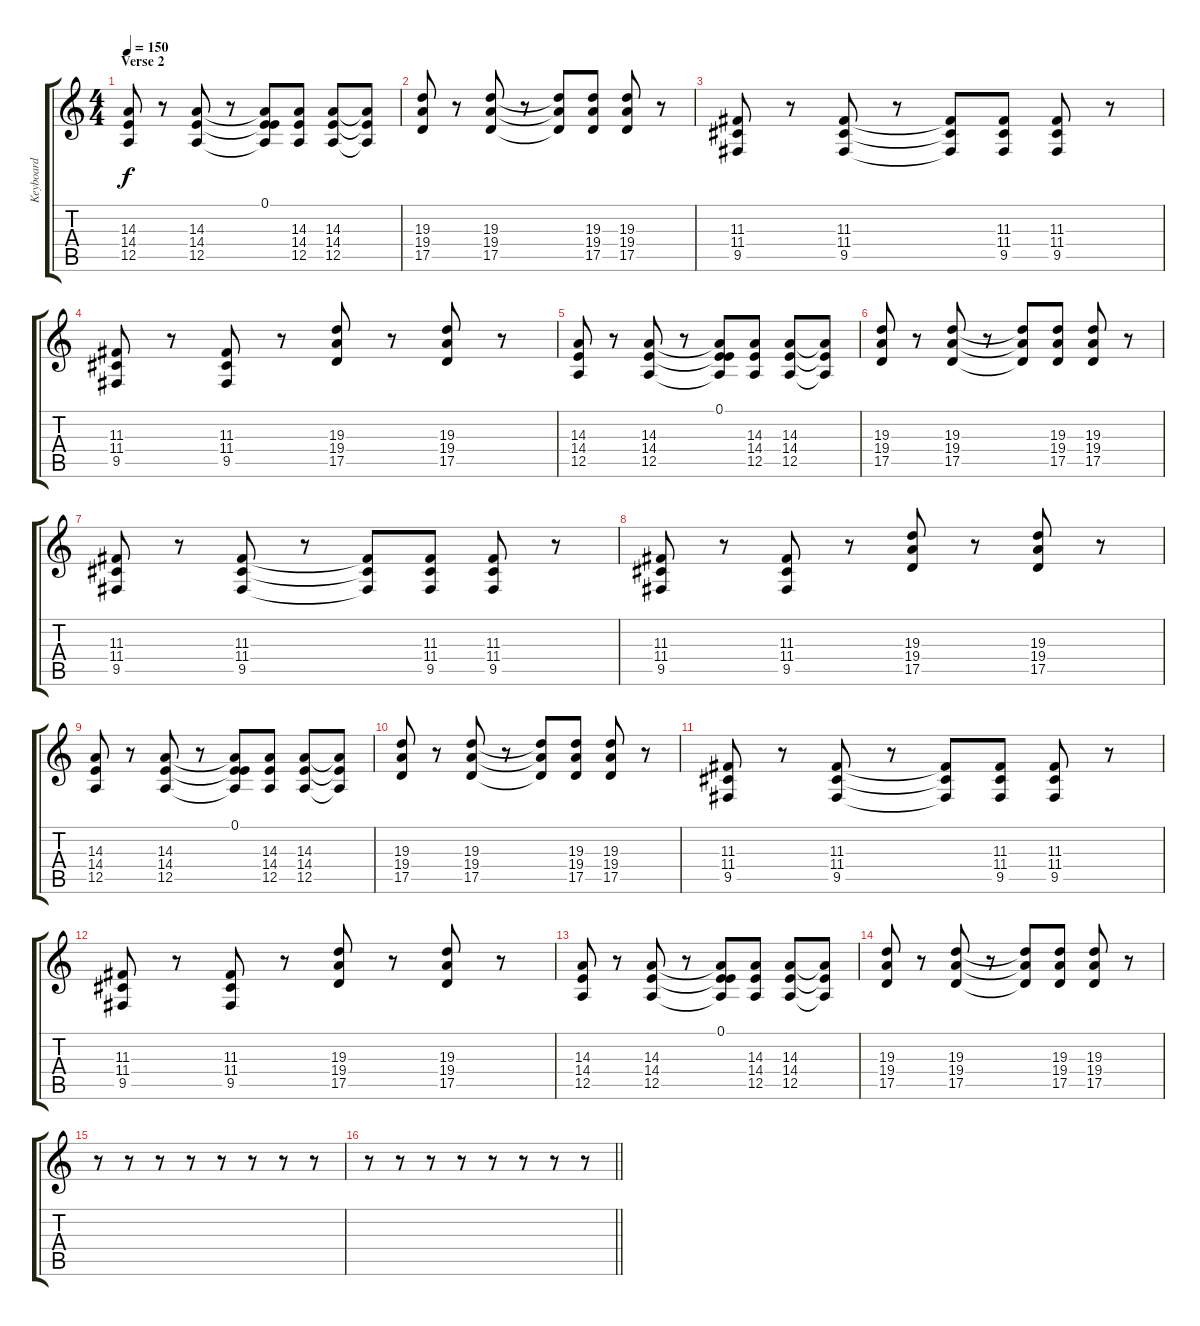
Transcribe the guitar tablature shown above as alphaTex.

\track ("Keyboard" "Keyboard") {instrument lead5charang}
\staff {score tabs}
\tuning (E4 B3 G3 D3 A2 E2) {hide}
\ts (4 4)
\section ("" "Verse 2")
\tempo 150
\clef g2
\ks c
(14.3 14.4 12.5).8{dy f} r.8 (14.3 14.4 12.5).8 r.8 (0.1 14.3{t} 14.4{t} 12.5{t}).8 (14.3 14.4 12.5).8 (14.3 14.4 12.5).8 (14.3{t} 14.4{t} 12.5{t}).8 |
(19.3 19.4 17.5).8 r.8 (19.3 19.4 17.5).8 r.8 (19.3{t} 19.4{t} 17.5{t}).8 (19.3 19.4 17.5).8 (19.3 19.4 17.5).8 r.8 |
(11.3 11.4 9.5).8 r.8 (11.3 11.4 9.5).8 r.8 (11.3{t} 11.4{t} 9.5{t}).8 (11.3 11.4 9.5).8 (11.3 11.4 9.5).8 r.8 |
(11.3 11.4 9.5).8 r.8 (11.3 11.4 9.5).8 r.8 (19.3 19.4 17.5).8 r.8 (19.3 19.4 17.5).8 r.8 |
(14.3 14.4 12.5).8 r.8 (14.3 14.4 12.5).8 r.8 (0.1 14.3{t} 14.4{t} 12.5{t}).8 (14.3 14.4 12.5).8 (14.3 14.4 12.5).8 (14.3{t} 14.4{t} 12.5{t}).8 |
(19.3 19.4 17.5).8 r.8 (19.3 19.4 17.5).8 r.8 (19.3{t} 19.4{t} 17.5{t}).8 (19.3 19.4 17.5).8 (19.3 19.4 17.5).8 r.8 |
(11.3 11.4 9.5).8 r.8 (11.3 11.4 9.5).8 r.8 (11.3{t} 11.4{t} 9.5{t}).8 (11.3 11.4 9.5).8 (11.3 11.4 9.5).8 r.8 |
(11.3 11.4 9.5).8 r.8 (11.3 11.4 9.5).8 r.8 (19.3 19.4 17.5).8 r.8 (19.3 19.4 17.5).8 r.8 |
(14.3 14.4 12.5).8 r.8 (14.3 14.4 12.5).8 r.8 (0.1 14.3{t} 14.4{t} 12.5{t}).8 (14.3 14.4 12.5).8 (14.3 14.4 12.5).8 (14.3{t} 14.4{t} 12.5{t}).8 |
(19.3 19.4 17.5).8 r.8 (19.3 19.4 17.5).8 r.8 (19.3{t} 19.4{t} 17.5{t}).8 (19.3 19.4 17.5).8 (19.3 19.4 17.5).8 r.8 |
(11.3 11.4 9.5).8 r.8 (11.3 11.4 9.5).8 r.8 (11.3{t} 11.4{t} 9.5{t}).8 (11.3 11.4 9.5).8 (11.3 11.4 9.5).8 r.8 |
(11.3 11.4 9.5).8 r.8 (11.3 11.4 9.5).8 r.8 (19.3 19.4 17.5).8 r.8 (19.3 19.4 17.5).8 r.8 |
(14.3 14.4 12.5).8 r.8 (14.3 14.4 12.5).8 r.8 (0.1 14.3{t} 14.4{t} 12.5{t}).8 (14.3 14.4 12.5).8 (14.3 14.4 12.5).8 (14.3{t} 14.4{t} 12.5{t}).8 |
(19.3 19.4 17.5).8 r.8 (19.3 19.4 17.5).8 r.8 (19.3{t} 19.4{t} 17.5{t}).8 (19.3 19.4 17.5).8 (19.3 19.4 17.5).8 r.8 |
r.8 r.8 r.8 r.8 r.8 r.8 r.8 r.8 |
\barLineRight lightlight
r.8 r.8 r.8 r.8 r.8 r.8 r.8 r.8
